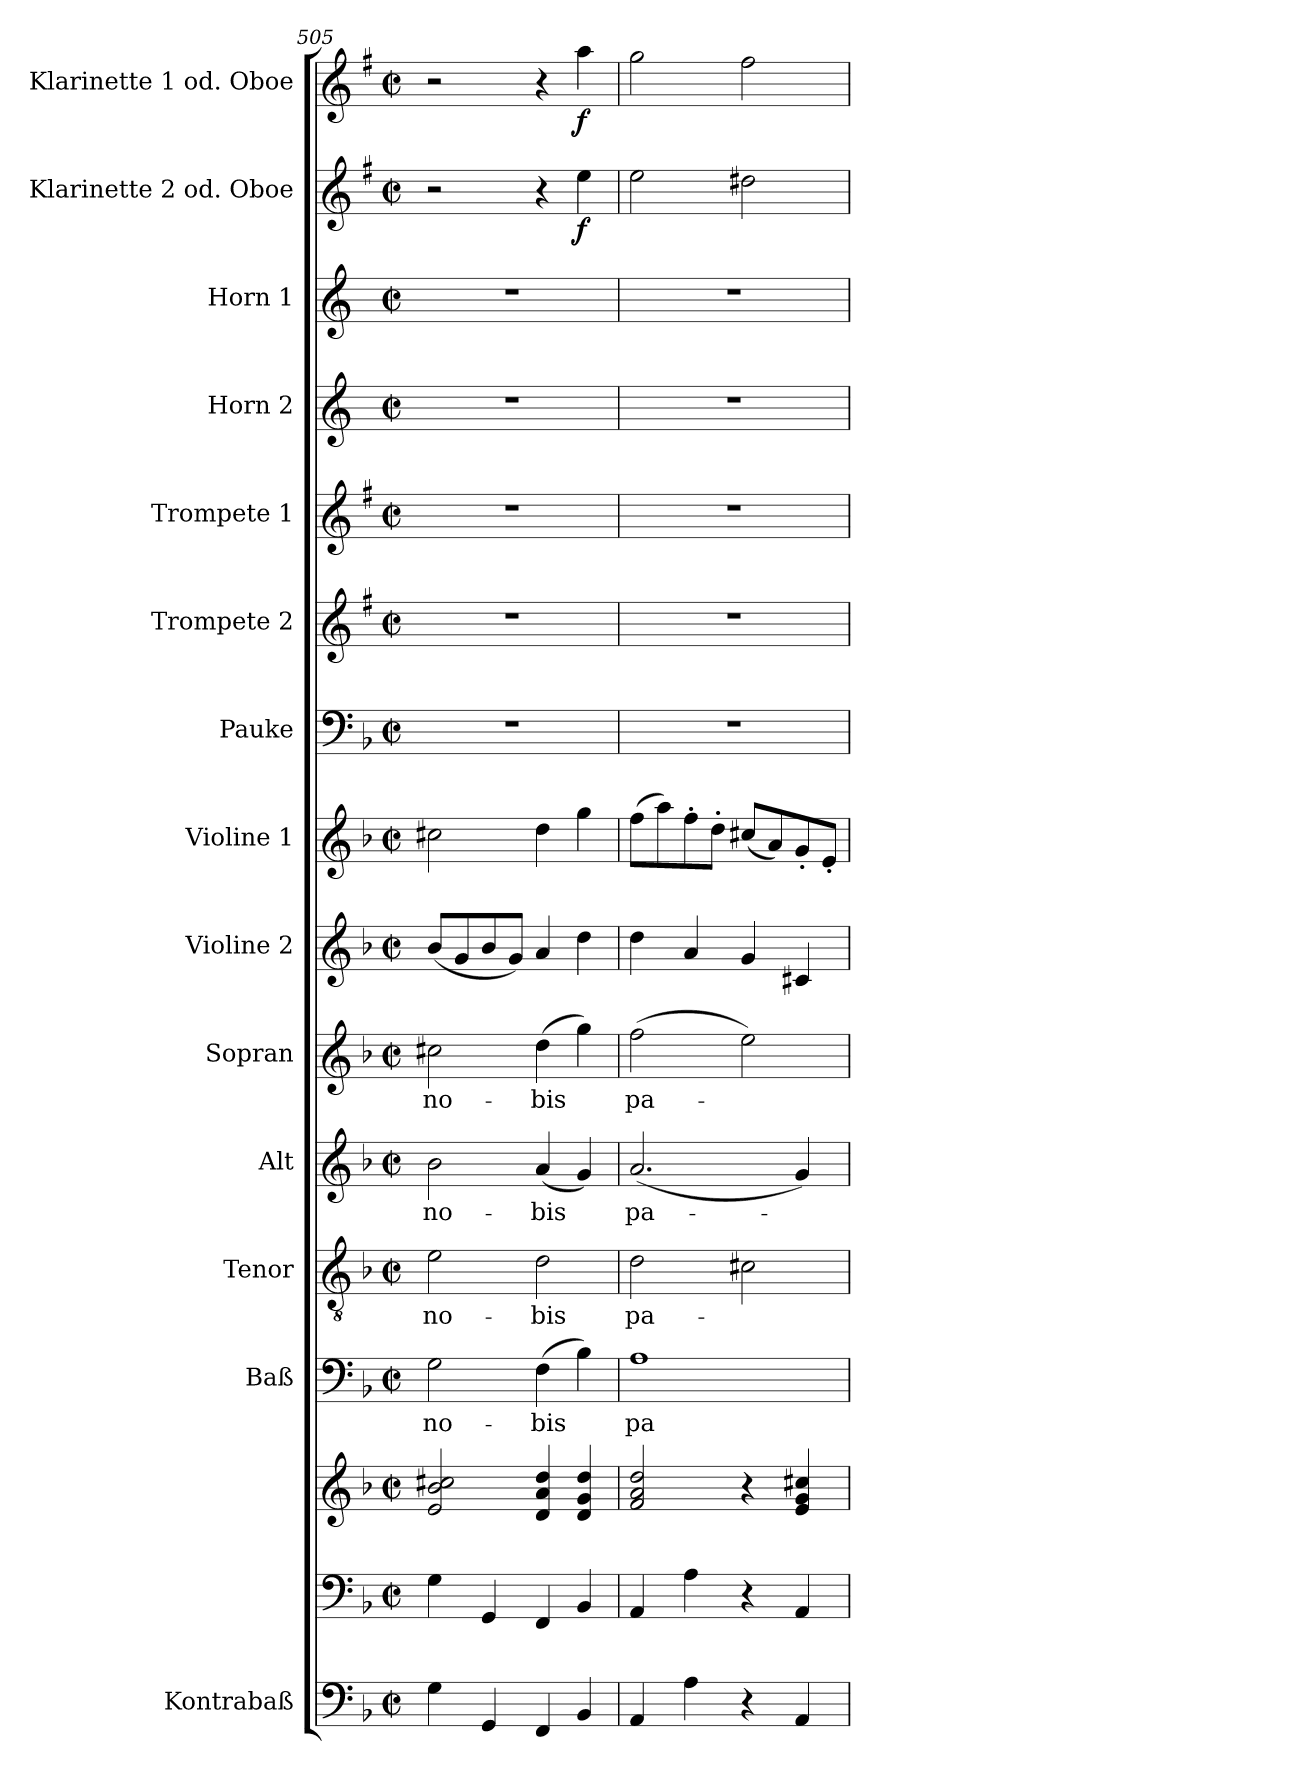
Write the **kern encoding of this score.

**kern	**kern	**kern	**kern	**text	**kern	**text	**kern	**text	**kern	**text	**kern	**kern	**kern	**kern	**kern	**kern	**kern	**kern	**dynam	**kern	**dynam
*part15	*part14	*part14	*part13	*part13	*part12	*part12	*part11	*part11	*part10	*part10	*part9	*part8	*part7	*part6	*part5	*part4	*part3	*part2	*part2	*part1	*part1
*staff16	*staff15	*staff14	*staff13	*staff13	*staff12	*staff12	*staff11	*staff11	*staff10	*staff10	*staff9	*staff8	*staff7	*staff6	*staff5	*staff4	*staff3	*staff2	*staff2	*staff1	*staff1
*I"Kontrabaß	*	*	*I"Baß	*	*I"Tenor	*	*I"Alt	*	*I"Sopran	*	*I"Violine 2	*I"Violine 1	*I"Pauke	*I"Trompete 2	*I"Trompete 1	*I"Horn 2	*I"Horn 1	*I"Klarinette 2 od. Oboe	*	*I"Klarinette 1 od. Oboe	*
*	*	*	*	*	*	*	*	*	*	*	*	*	*	*I'Tpt	*I'Tpt	*I'Hn	*I'Hn	*	*	*	*
*clefF4	*clefF4	*clefG2	*clefF4	*	*clefGv2	*	*clefG2	*	*clefG2	*	*clefG2	*clefG2	*clefF4	*clefG2	*clefG2	*clefG2	*clefG2	*clefG2	*	*clefG2	*
*ITrd7c12	*	*	*	*	*	*	*	*	*	*	*	*	*	*ITrd1c2	*ITrd1c2	*ITrd4c7	*ITrd4c7	*ITrd1c2	*	*ITrd1c2	*
*k[b-]	*k[b-]	*k[b-]	*k[b-]	*	*k[b-]	*	*k[b-]	*	*k[b-]	*	*k[b-]	*k[b-]	*k[b-]	*k[b-]	*k[b-]	*k[b-]	*k[b-]	*k[b-]	*	*k[b-]	*
*F:	*F:	*F:	*F:	*	*F:	*	*F:	*	*F:	*	*F:	*F:	*F:	*F:	*F:	*F:	*F:	*F:	*	*F:	*
*M2/2	*M2/2	*M2/2	*M2/2	*	*M2/2	*	*M2/2	*	*M2/2	*	*M2/2	*M2/2	*M2/2	*M2/2	*M2/2	*M2/2	*M2/2	*M2/2	*	*M2/2	*
*met(c|)	*met(c|)	*met(c|)	*met(c|)	*	*met(c|)	*	*met(c|)	*	*met(c|)	*	*met(c|)	*met(c|)	*met(c|)	*met(c|)	*met(c|)	*met(c|)	*met(c|)	*met(c|)	*	*met(c|)	*
=505	=505	=505	=505	=505	=505	=505	=505	=505	=505	=505	=505	=505	=505	=505	=505	=505	=505	=505	=505	=505	=505
!	!	!	!	!LO:LY:b	!	!LO:LY:b	!	!LO:LY:b	!	!LO:LY:b	!	!	!	!	!	!	!	!	!	!	!
4GG\	4G\	2e/ 2b-/ 2cc#X/	2G\	no-	2e\	no-	2b-\	no-	2cc#X\	no-	(<8b-/L	2cc#X\	1r	1r	1r	1r	1r	2r	.	2r	.
.	.	.	.	.	.	.	.	.	.	.	8g/	.	.	.	.	.	.	.	.	.	.
4GGG/	4GG/	.	.	.	.	.	.	.	.	.	8b-/	.	.	.	.	.	.	.	.	.	.
.	.	.	.	.	.	.	.	.	.	.	8g/J)	.	.	.	.	.	.	.	.	.	.
!	!	!	!	!LO:LY:b	!	!LO:LY:b	!	!LO:LY:b	!	!LO:LY:b	!	!	!	!	!	!	!	!	!	!	!
4FFF/	4FF/	4d/ 4a/ 4dd/	(>4F\	-bis	2d\	-bis	(<4a/	-bis	(>4dd\	-bis	4a/	4dd\	.	.	.	.	.	4r	.	4r	.
!	!	!	!	!	!	!	!	!	!	!	!	!	!	!	!	!	!	!	!LO:DY:b	!	!LO:DY:b
4BBB-/	4BB-/	4d/ 4g/ 4dd/	4B-\)	.	.	.	4g/)	.	4gg\)	.	4dd\	4gg\	.	.	.	.	.	4dd\	f	4gg\	f
=506	=506	=506	=506	=506	=506	=506	=506	=506	=506	=506	=506	=506	=506	=506	=506	=506	=506	=506	=506	=506	=506
!	!	!	!	!LO:LY:b	!	!LO:LY:b	!	!LO:LY:b	!	!LO:LY:b	!	!	!	!	!	!	!	!	!	!	!
4AAA/	4AA/	2f/ 2a/ 2dd/	1A	pa-	2d\	pa-	(<2.a/	pa-	(>2ff\	pa-	4dd\	(>8ff\L	1r	1r	1r	1r	1r	2dd\	.	2ff\	.
.	.	.	.	.	.	.	.	.	.	.	.	8aa\)	.	.	.	.	.	.	.	.	.
4AA\	4A\	.	.	.	.	.	.	.	.	.	4a/	8ff'>\	.	.	.	.	.	.	.	.	.
.	.	.	.	.	.	.	.	.	.	.	.	8dd'>\J	.	.	.	.	.	.	.	.	.
4r	4r	4r	.	.	2c#X\	.	.	.	2ee\)	.	4g/	(<8cc#X/L	.	.	.	.	.	2cc#X\	.	2ee\	.
.	.	.	.	.	.	.	.	.	.	.	.	8a/)	.	.	.	.	.	.	.	.	.
4AAA/	4AA/	4e/ 4g/ 4cc#X/	.	.	.	.	4g/)	.	.	.	4c#X/	8g'</	.	.	.	.	.	.	.	.	.
.	.	.	.	.	.	.	.	.	.	.	.	8e'</J	.	.	.	.	.	.	.	.	.
=	=	=	=	=	=	=	=	=	=	=	=	=	=	=	=	=	=	=	=	=	=
*-	*-	*-	*-	*-	*-	*-	*-	*-	*-	*-	*-	*-	*-	*-	*-	*-	*-	*-	*-	*-	*-
